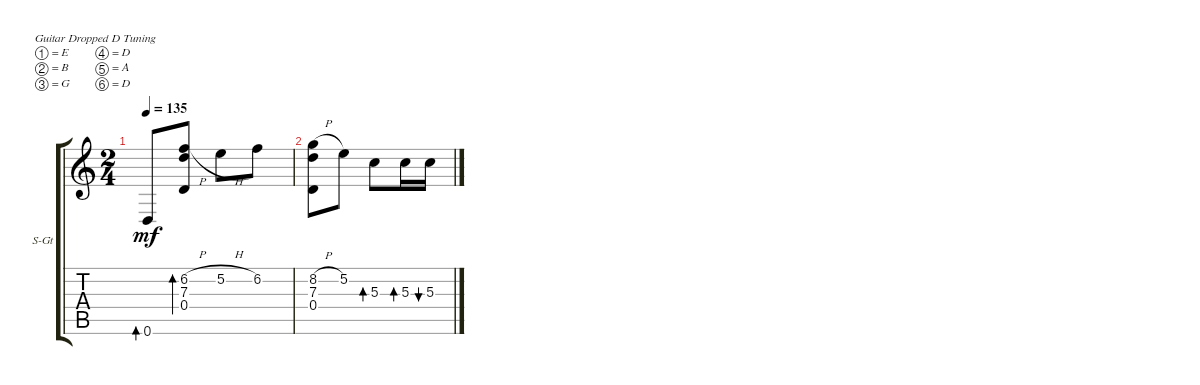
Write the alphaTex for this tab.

\defaultSystemsLayout 4
\bracketExtendMode groupsimilarinstruments
\firstSystemTrackNameOrientation horizontal
\otherSystemsTrackNameOrientation horizontal
\track ("Acoustic-6-2" "S-Gt") {instrument acousticguitarsteel}
\staff {score tabs}
\tuning (E4 B3 G3 D3 A2 D2)
\ts (2 4)
\tempo 135
\clef g2
\ks c
0.6.8{bd 30 dy mf} (6.2{h} 7.3 0.4).8{bd 30} 5.2{h}.8 6.2.8 |
(8.2{h} 7.3 0.4).8 5.2.8 5.3.8{bd 30} 5.3.16{bd 30} 5.3.16{bu 30}
